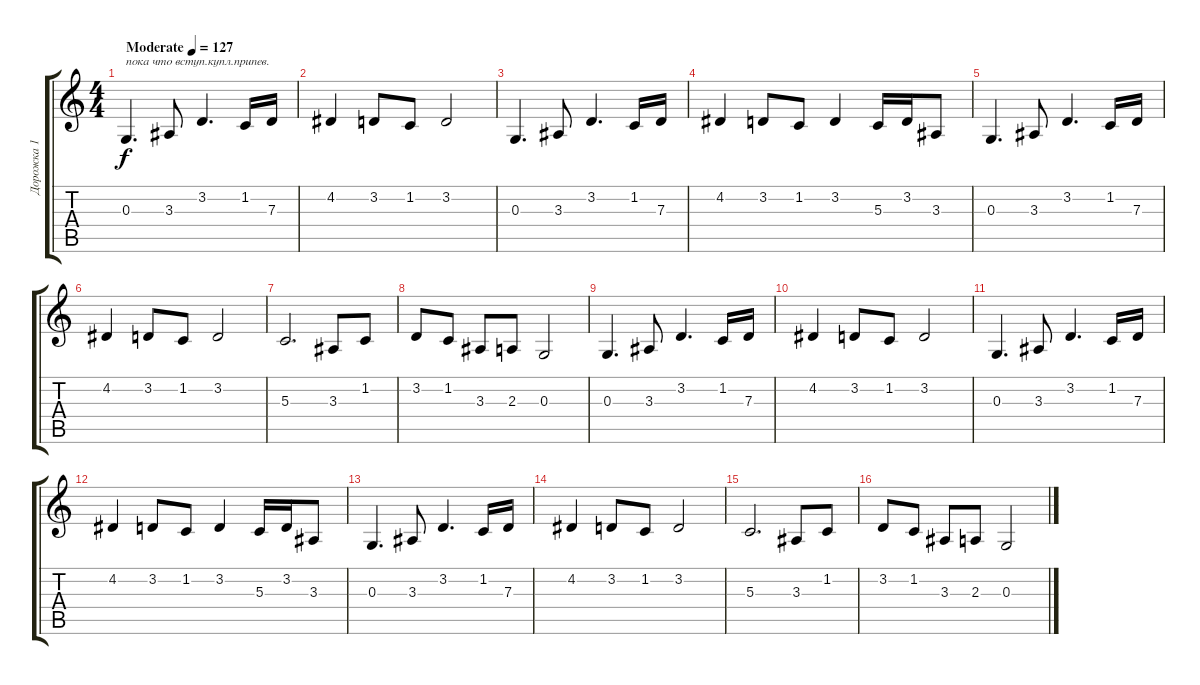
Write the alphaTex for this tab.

\track ("Дорожка 1" "Дорожка 1") {instrument accordion}
\staff {score tabs}
\tuning (E4 B3 G3 D3 A2 E2) {hide}
\ts (4 4)
\tempo (127 "Moderate")
\clef g2
\ks c
0.3.4{d txt "пока что вступ.купл.припев. " dy f instrument accordion} 3.3.8 3.2.4{d} 1.2.16 7.3.16 |
4.2.4 3.2.8 1.2.8 3.2.2 |
0.3.4{d} 3.3.8 3.2.4{d} 1.2.16 7.3.16 |
4.2.4 3.2.8 1.2.8 3.2.4 5.3.16 3.2.16 3.3.8 |
0.3.4{d} 3.3.8 3.2.4{d} 1.2.16 7.3.16 |
4.2.4 3.2.8 1.2.8 3.2.2 |
5.3.2{d} 3.3.8 1.2.8 |
3.2.8 1.2.8 3.3.8 2.3.8 0.3.2 |
0.3.4{d} 3.3.8 3.2.4{d} 1.2.16 7.3.16 |
4.2.4 3.2.8 1.2.8 3.2.2 |
0.3.4{d} 3.3.8 3.2.4{d} 1.2.16 7.3.16 |
4.2.4 3.2.8 1.2.8 3.2.4 5.3.16 3.2.16 3.3.8 |
0.3.4{d} 3.3.8 3.2.4{d} 1.2.16 7.3.16 |
4.2.4 3.2.8 1.2.8 3.2.2 |
5.3.2{d} 3.3.8 1.2.8 |
3.2.8 1.2.8 3.3.8 2.3.8 0.3.2
